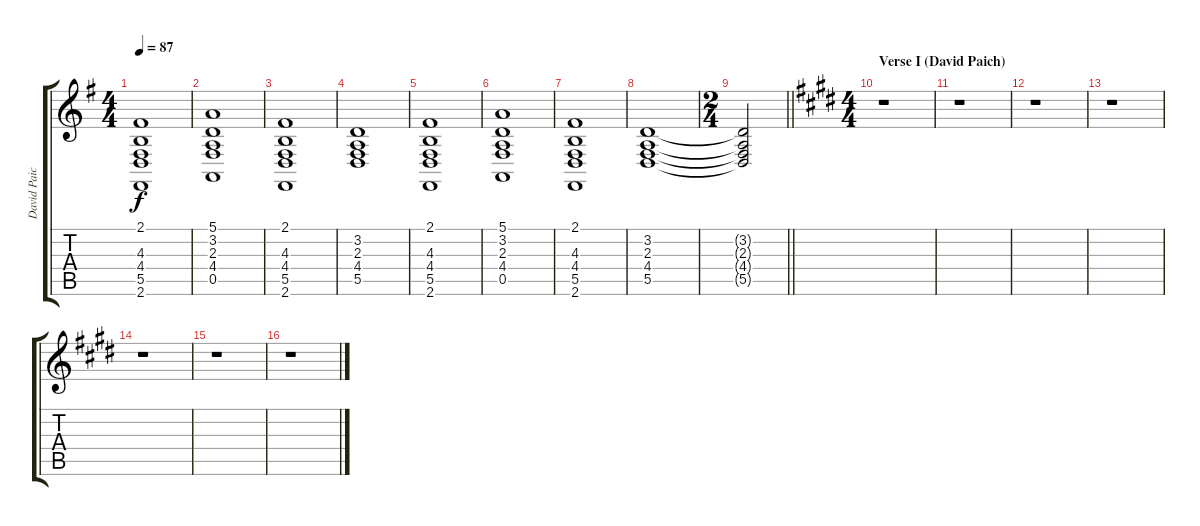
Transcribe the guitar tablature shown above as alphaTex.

\track ("David Paich (Keyboard)" "David Paic") {instrument pad2warm}
\staff {score tabs}
\tuning (E4 B3 G3 D3 A2 E2) {hide}
\ts (4 4)
\tempo 87
\clef g2
\ks g
(2.1 4.3 4.4 5.5 2.6).1{dy f instrument pad2warm} |
(5.1 3.2 2.3 4.4 0.5).1 |
(2.1 4.3 4.4 5.5 2.6).1 |
(3.2 2.3 4.4 5.5).1 |
(2.1 4.3 4.4 5.5 2.6).1 |
(5.1 3.2 2.3 4.4 0.5).1 |
(2.1 4.3 4.4 5.5 2.6).1 |
(3.2 2.3 4.4 5.5).1 |
\ts (2 4)
\barLineRight lightlight
(3.2{t} 2.3{t} 4.4{t} 5.5{t}).2 |
\ts (4 4)
\section ("" "Verse I (David Paich)")
\ks e
r.1 |
r.1 |
r.1 |
r.1 |
r.1 |
r.1 |
r.1
